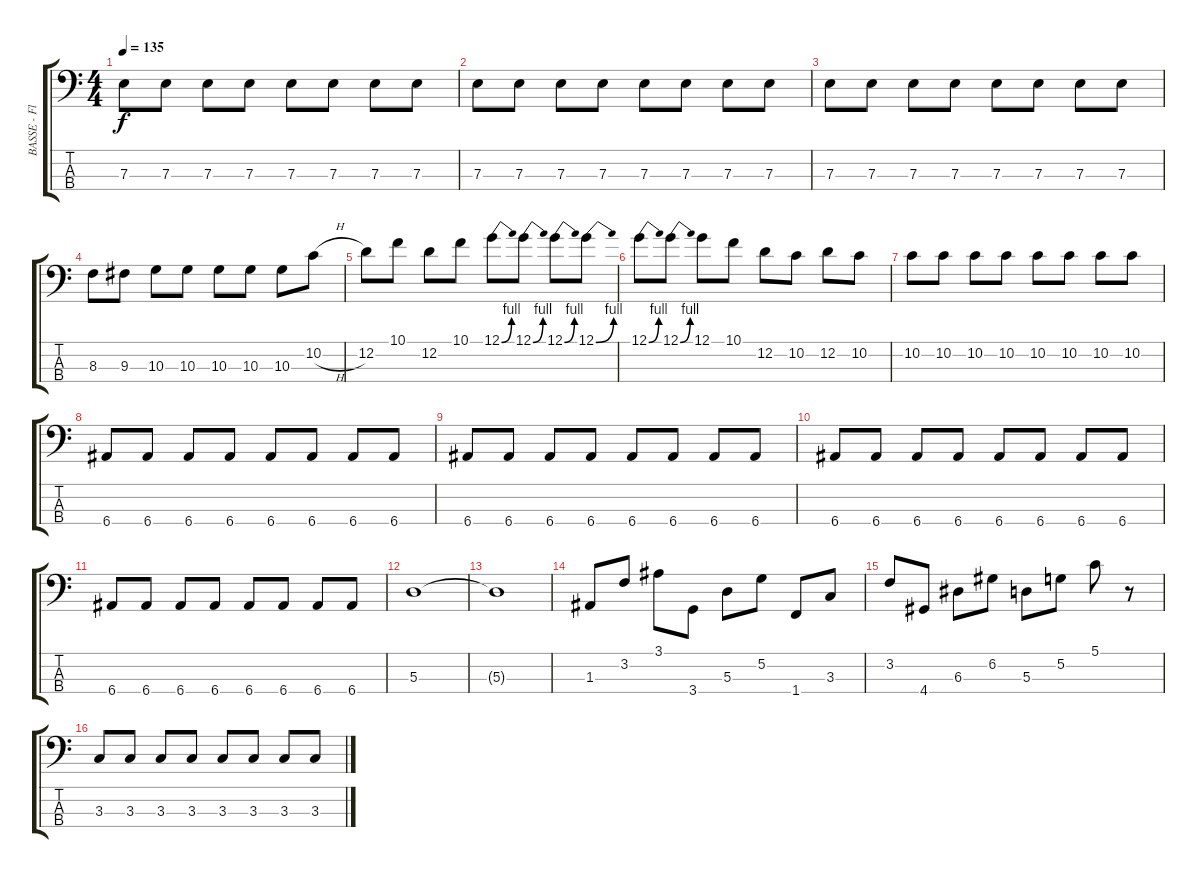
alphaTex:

\track ("BASSE - Flea" "BASSE - Fl") {instrument electricbassfinger}
\staff {score tabs}
\tuning (G2 D2 A1 E1) {hide}
\ts (4 4)
\tempo 135
\clef f4
\ks c
7.3.8{dy f} 7.3.8 7.3.8 7.3.8 7.3.8 7.3.8 7.3.8 7.3.8 |
7.3.8 7.3.8 7.3.8 7.3.8 7.3.8 7.3.8 7.3.8 7.3.8 |
7.3.8 7.3.8 7.3.8 7.3.8 7.3.8 7.3.8 7.3.8 7.3.8 |
8.3.8 9.3.8 10.3.8 10.3.8 10.3.8 10.3.8 10.3.8 10.2{h}.8 |
12.2.8 10.1.8 12.2.8 10.1.8 12.1{be (bend 0 0 60 4)}.8 12.1{be (bend 0 0 60 4)}.8 12.1{be (bend 0 0 60 4)}.8 12.1{be (bend 0 0 60 4)}.8 |
12.1{be (bend 0 0 60 4)}.8 12.1{be (bend 0 0 60 4)}.8 12.1.8 10.1.8 12.2.8 10.2.8 12.2.8 10.2.8 |
10.2.8 10.2.8 10.2.8 10.2.8 10.2.8 10.2.8 10.2.8 10.2.8 |
6.4.8 6.4.8 6.4.8 6.4.8 6.4.8 6.4.8 6.4.8 6.4.8 |
6.4.8 6.4.8 6.4.8 6.4.8 6.4.8 6.4.8 6.4.8 6.4.8 |
6.4.8 6.4.8 6.4.8 6.4.8 6.4.8 6.4.8 6.4.8 6.4.8 |
6.4.8 6.4.8 6.4.8 6.4.8 6.4.8 6.4.8 6.4.8 6.4.8 |
5.3.1 |
5.3{t}.1 |
1.3.8 3.2.8 3.1.8 3.4.8 5.3.8 5.2.8 1.4.8 3.3.8 |
3.2.8 4.4.8 6.3.8 6.2.8 5.3.8 5.2.8 5.1.8 r.8 |
3.3.8 3.3.8 3.3.8 3.3.8 3.3.8 3.3.8 3.3.8 3.3.8
